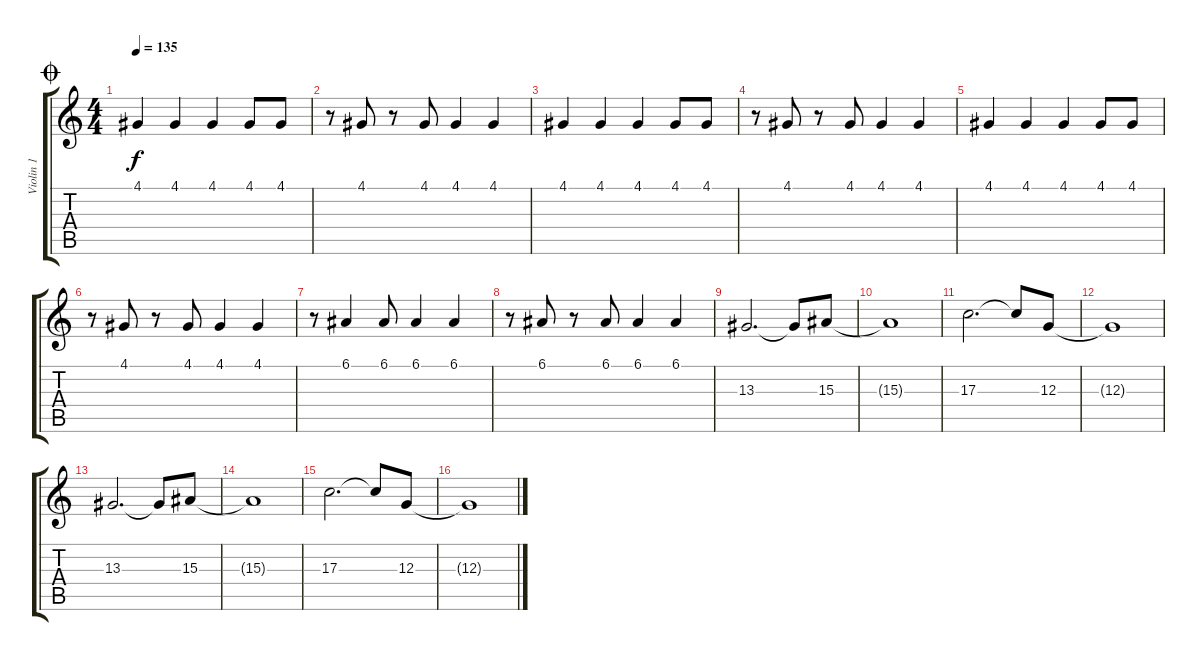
\track ("Violin 1" "Violin 1") {solo instrument violin}
\staff {score tabs}
\tuning (E4 B3 G3 D3 A2 E2) {hide}
\ts (4 4)
\jump coda
\tempo 135
\clef g2
\ks c
4.1.4{dy f} 4.1.4 4.1.4 4.1.8 4.1.8 |
r.8 4.1.8 r.8 4.1.8 4.1.4 4.1.4 |
4.1.4 4.1.4 4.1.4 4.1.8 4.1.8 |
r.8 4.1.8 r.8 4.1.8 4.1.4 4.1.4 |
4.1.4 4.1.4 4.1.4 4.1.8 4.1.8 |
r.8 4.1.8 r.8 4.1.8 4.1.4 4.1.4 |
r.8 6.1.4 6.1.8 6.1.4 6.1.4 |
r.8 6.1.8 r.8 6.1.8 6.1.4 6.1.4 |
13.3.2{d} 13.3{t}.8 15.3.8 |
15.3{t}.1 |
17.3.2{d} 17.3{t}.8 12.3.8 |
12.3{t}.1 |
13.3.2{d} 13.3{t}.8 15.3.8 |
15.3{t}.1 |
17.3.2{d} 17.3{t}.8 12.3.8 |
12.3{t}.1
